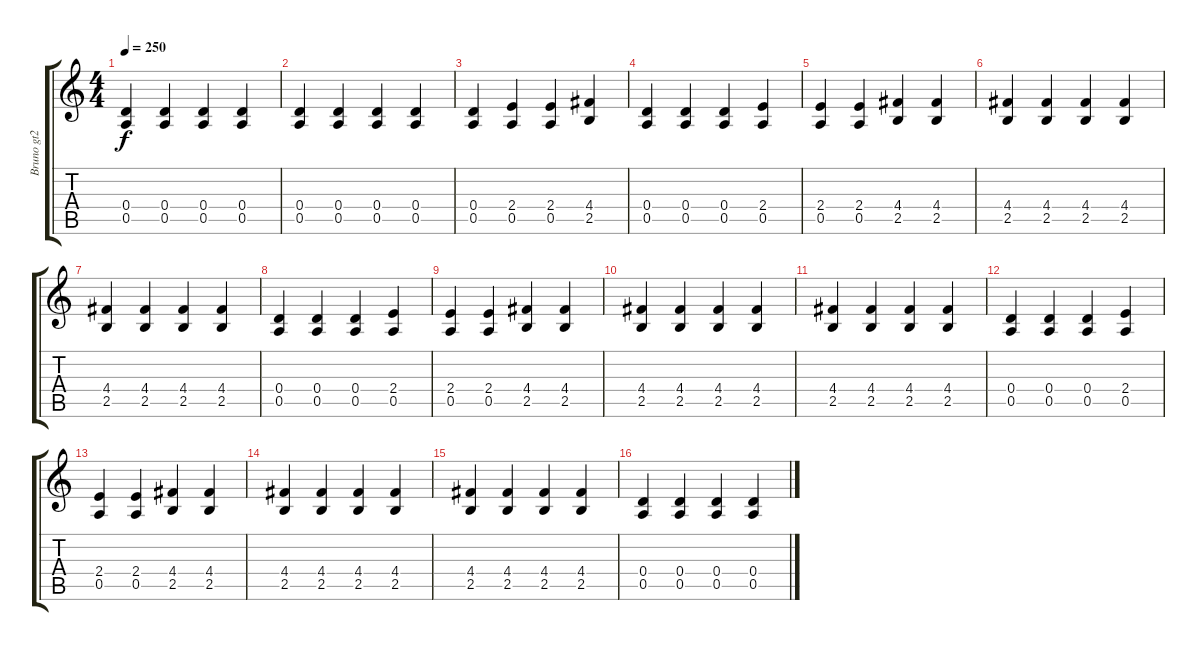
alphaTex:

\track ("Bruno gt2" "Bruno gt2") {instrument distortionguitar}
\staff {score tabs}
\tuning (E4 B3 G3 D3 A2 E2) {hide}
\ts (4 4)
\tempo 250
\clef g2
\ks c
(0.4 0.5).4{dy f} (0.4 0.5).4 (0.4 0.5).4 (0.4 0.5).4 |
(0.4 0.5).4 (0.4 0.5).4 (0.4 0.5).4 (0.4 0.5).4 |
(0.4 0.5).4 (2.4 0.5).4 (2.4 0.5).4 (4.4 2.5).4 |
(0.4 0.5).4 (0.4 0.5).4 (0.4 0.5).4 (2.4 0.5).4 |
(2.4 0.5).4 (2.4 0.5).4 (4.4 2.5).4 (4.4 2.5).4 |
(4.4 2.5).4 (4.4 2.5).4 (4.4 2.5).4 (4.4 2.5).4 |
(4.4 2.5).4 (4.4 2.5).4 (4.4 2.5).4 (4.4 2.5).4 |
(0.4 0.5).4 (0.4 0.5).4 (0.4 0.5).4 (2.4 0.5).4 |
(2.4 0.5).4 (2.4 0.5).4 (4.4 2.5).4 (4.4 2.5).4 |
(4.4 2.5).4 (4.4 2.5).4 (4.4 2.5).4 (4.4 2.5).4 |
(4.4 2.5).4 (4.4 2.5).4 (4.4 2.5).4 (4.4 2.5).4 |
(0.4 0.5).4 (0.4 0.5).4 (0.4 0.5).4 (2.4 0.5).4 |
(2.4 0.5).4 (2.4 0.5).4 (4.4 2.5).4 (4.4 2.5).4 |
(4.4 2.5).4 (4.4 2.5).4 (4.4 2.5).4 (4.4 2.5).4 |
(4.4 2.5).4 (4.4 2.5).4 (4.4 2.5).4 (4.4 2.5).4 |
(0.4 0.5).4 (0.4 0.5).4 (0.4 0.5).4 (0.4 0.5).4
